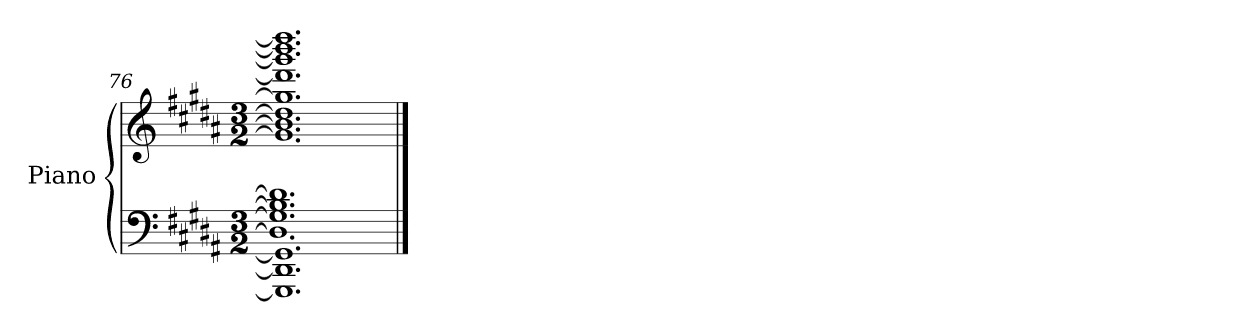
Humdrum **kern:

**kern	**kern
*part1	*part1
*staff2	*staff1
*I"Piano	*
*I'Pno.	*
*clefF4	*clefG2
*k[f#c#g#d#a#]	*k[f#c#g#d#a#]
*M3/2	*M3/2
=76	=76
*^	*^
1.GGG#] 1.DD#] 1.GG#]	1.D#] 1.G#] 1.B] 1.d#]	1.ddd#] 1.ggg#] 1.bbb] 1.dddd#]	1.g#] 1.b] 1.dd#] 1.gg#]
*v	*v	*	*
*	*v	*v
==	==
*-	*-
